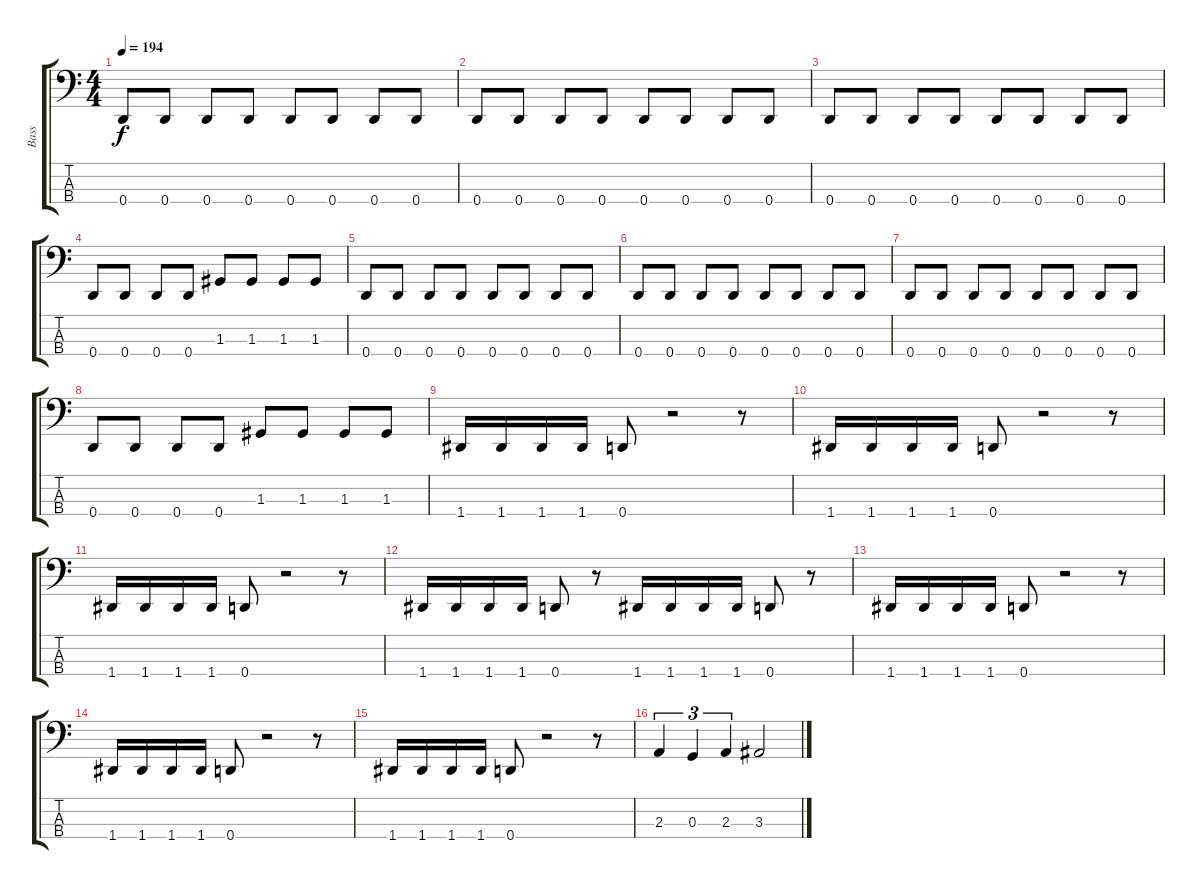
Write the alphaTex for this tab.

\track ("Bass" "Bass") {instrument electricbasspick}
\staff {score tabs}
\tuning (F2 C2 G1 D1) {hide}
\ts (4 4)
\tempo 194
\clef f4
\ks c
0.4.8{dy f} 0.4.8 0.4.8 0.4.8 0.4.8 0.4.8 0.4.8 0.4.8 |
0.4.8 0.4.8 0.4.8 0.4.8 0.4.8 0.4.8 0.4.8 0.4.8 |
0.4.8 0.4.8 0.4.8 0.4.8 0.4.8 0.4.8 0.4.8 0.4.8 |
0.4.8 0.4.8 0.4.8 0.4.8 1.3.8 1.3.8 1.3.8 1.3.8 |
0.4.8 0.4.8 0.4.8 0.4.8 0.4.8 0.4.8 0.4.8 0.4.8 |
0.4.8 0.4.8 0.4.8 0.4.8 0.4.8 0.4.8 0.4.8 0.4.8 |
0.4.8 0.4.8 0.4.8 0.4.8 0.4.8 0.4.8 0.4.8 0.4.8 |
0.4.8 0.4.8 0.4.8 0.4.8 1.3.8 1.3.8 1.3.8 1.3.8 |
1.4.16 1.4.16 1.4.16 1.4.16 0.4.8 r.2 r.8 |
1.4.16 1.4.16 1.4.16 1.4.16 0.4.8 r.2 r.8 |
1.4.16 1.4.16 1.4.16 1.4.16 0.4.8 r.2 r.8 |
1.4.16 1.4.16 1.4.16 1.4.16 0.4.8 r.8 1.4.16 1.4.16 1.4.16 1.4.16 0.4.8 r.8 |
1.4.16 1.4.16 1.4.16 1.4.16 0.4.8 r.2 r.8 |
1.4.16 1.4.16 1.4.16 1.4.16 0.4.8 r.2 r.8 |
1.4.16 1.4.16 1.4.16 1.4.16 0.4.8 r.2 r.8 |
2.3.4{tu (3 2)} 0.3.4{tu (3 2)} 2.3.4{tu (3 2)} 3.3.2
